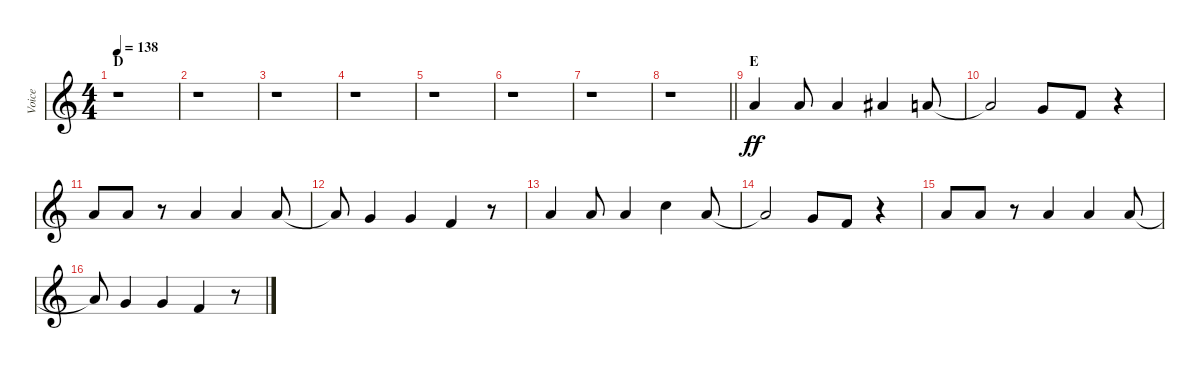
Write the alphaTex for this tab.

\track ("Voice" "Voice") {instrument synthvoice}
\staff {score}
\tuning (E4 B3 G3 D3 A2 E2) {hide}
\ts (4 4)
\section ("" "D")
\tempo 138
\clef g2
\ks c
r.1{dy ff} |
r.1 |
r.1 |
r.1 |
r.1 |
r.1 |
r.1 |
\barLineRight lightlight
r.1 |
\section ("" "E")
5.1.4 5.1.8 5.1.4 6.1.4 5.1.8 |
5.1{t}.2 3.1.8 1.1.8 r.4 |
5.1.8 5.1.8 r.8 5.1.4 5.1.4 5.1.8 |
5.1{t}.8 3.1.4 3.1.4 1.1.4 r.8 |
5.1.4 5.1.8 5.1.4 8.1.4 5.1.8 |
5.1{t}.2 3.1.8 1.1.8 r.4 |
5.1.8 5.1.8 r.8 5.1.4 5.1.4 5.1.8 |
5.1{t}.8 3.1.4 3.1.4 1.1.4 r.8
